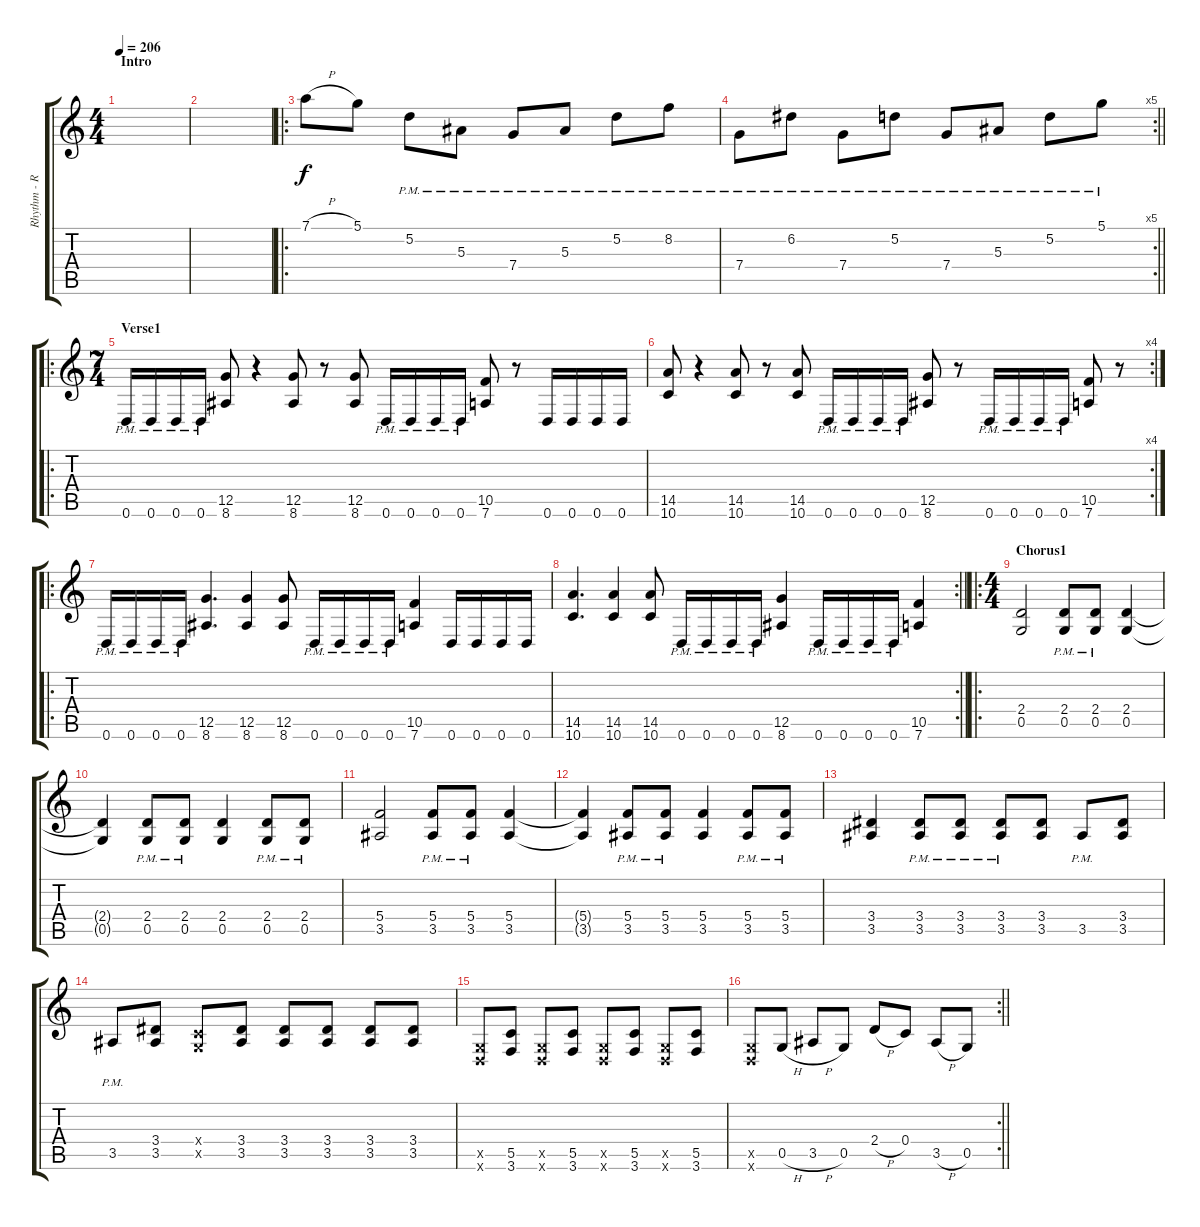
\track ("Rhythm - Right" "Rhythm - R") {instrument distortionguitar}
\staff {score tabs}
\tuning (D4 A3 F3 C3 G2 D2) {hide}
\ts (4 4)
\section ("" "Intro")
\tempo 206
\clef g2
\ks c
|
|
\ro
7.1{h}.8 5.1.8 5.2{pm}.8 5.3{pm}.8 7.4{pm}.8 5.3{pm}.8 5.2{pm}.8 8.2{pm}.8 |
\rc 5
\barLineRight lightlight
7.4{pm}.8 6.2{pm}.8 7.4{pm}.8 5.2{pm}.8 7.4{pm}.8 5.3{pm}.8 5.2{pm}.8 5.1{pm}.8 |
\ro
\ts (7 4)
\section ("" "Verse1")
0.6{pm}.16 0.6{pm}.16 0.6{pm}.16 0.6{pm}.16 (12.5 8.6).8 r.4 (12.5 8.6).8 r.8 (12.5 8.6).8 0.6{pm}.16 0.6{pm}.16 0.6{pm}.16 0.6{pm}.16 (10.5 7.6).8 r.8 0.6.16 0.6.16 0.6.16 0.6.16 |
\rc 4
(14.5 10.6).8 r.4 (14.5 10.6).8 r.8 (14.5 10.6).8 0.6{pm}.16 0.6{pm}.16 0.6{pm}.16 0.6{pm}.16 (12.5 8.6).8 r.8 0.6{pm}.16 0.6{pm}.16 0.6{pm}.16 0.6{pm}.16 (10.5 7.6).8 r.8 |
\ro
0.6{pm}.16 0.6{pm}.16 0.6{pm}.16 0.6{pm}.16 (12.5 8.6).4{d} (12.5 8.6).4 (12.5 8.6).8 0.6{pm}.16 0.6{pm}.16 0.6{pm}.16 0.6{pm}.16 (10.5 7.6).4 0.6.16 0.6.16 0.6.16 0.6.16 |
\rc 2
\barLineRight lightlight
(14.5 10.6).4{d} (14.5 10.6).4 (14.5 10.6).8 0.6{pm}.16 0.6{pm}.16 0.6{pm}.16 0.6{pm}.16 (12.5 8.6).4 0.6{pm}.16 0.6{pm}.16 0.6{pm}.16 0.6{pm}.16 (10.5 7.6).4 |
\ro
\ts (4 4)
\section ("" "Chorus1")
(2.4 0.5).2 (2.4{pm} 0.5{pm}).8 (2.4{pm} 0.5{pm}).8 (2.4 0.5).4 |
(2.4{t} 0.5{t}).4 (2.4{pm} 0.5{pm}).8 (2.4{pm} 0.5{pm}).8 (2.4 0.5).4 (2.4{pm} 0.5{pm}).8 (2.4{pm} 0.5{pm}).8 |
(5.4 3.5).2 (5.4{pm} 3.5{pm}).8 (5.4{pm} 3.5{pm}).8 (5.4 3.5).4 |
(5.4{t} 3.5{t}).4 (5.4{pm} 3.5{pm}).8 (5.4{pm} 3.5{pm}).8 (5.4 3.5).4 (5.4{pm} 3.5{pm}).8 (5.4{pm} 3.5{pm}).8 |
(3.4 3.5).4 (3.4{pm} 3.5{pm}).8 (3.4{pm} 3.5{pm}).8 (3.4{pm} 3.5{pm}).8 (3.4 3.5).8 3.5{pm}.8 (3.4 3.5).8 |
3.5{pm}.8 (3.4 3.5).8 (0.4{x} 0.5{x}).8 (3.4 3.5).8 (3.4 3.5).8 (3.4 3.5).8 (3.4 3.5).8 (3.4 3.5).8 |
(0.5{x} 0.6{x}).8 (5.5 3.6).8 (0.5{x} 0.6{x}).8 (5.5 3.6).8 (0.5{x} 0.6{x}).8 (5.5 3.6).8 (0.5{x} 0.6{x}).8 (5.5 3.6).8 |
\rc 2
\barLineRight lightlight
(0.5{x} 0.6{x}).8 0.5{h}.8 3.5{h}.8 0.5.8 2.4{h}.8 0.4.8 3.5{h}.8 0.5.8
